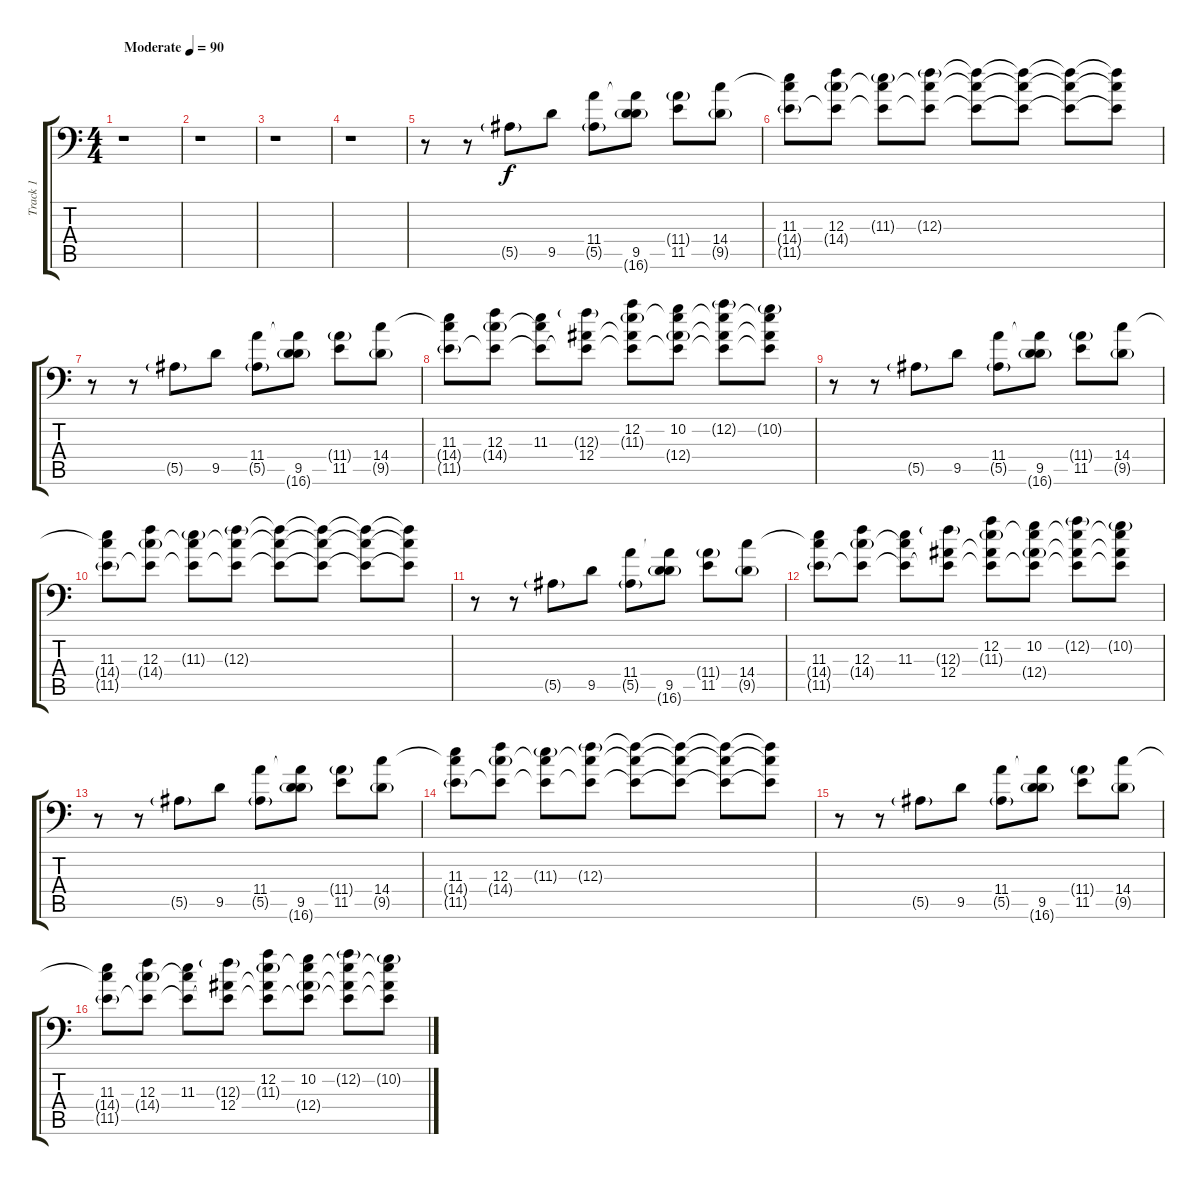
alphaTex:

\track ("Track 1" "Track 1") {instrument electricguitarjazz}
\staff {score tabs}
\tuning (D4 A3 F3 Bb2 F2 Bb1) {hide}
\ts (4 4)
\tempo (90 "Moderate")
\clef f4
\ks c
r.1{dy f instrument electricguitarjazz} |
r.1 |
r.1 |
r.1 |
r.8 r.8 5.5{g}.8 9.5.8 (11.4 5.5{g}).8 (11.4{t} 9.5 16.6{g}).8 (11.4{g} 11.5).8 (14.4 9.5{g}).8 |
(11.3 14.4{t} 11.5{g}).8 (12.3 14.4{g} 11.5{t}).8 (11.3{g} 14.4{t} 11.5{t}).8 (12.3{g} 14.4{t} 11.5{t}).8 (12.3{t} 14.4{t} 11.5{t}).8 (12.3{t} 14.4{t} 11.5{t}).8 (12.3{t} 14.4{t} 11.5{t}).8 (12.3{t} 14.4{t} 11.5{t}).8 |
r.8 r.8 5.5{g}.8 9.5.8 (11.4 5.5{g}).8 (11.4{t} 9.5 16.6{g}).8 (11.4{g} 11.5).8 (14.4 9.5{g}).8 |
(11.3 14.4{t} 11.5{g}).8 (12.3 14.4{g} 11.5{t}).8 (11.3 14.4{t} 11.5{t}).8 (12.3{g} 12.4 11.5{t}).8 (12.2 11.3{g} 12.4{t} 11.5{t}).8 (10.2 11.3{t} 12.4{g} 11.5{t}).8 (12.2{g} 11.3{t} 12.4{t} 11.5{t}).8 (10.2{g} 11.3{t} 12.4{t} 11.5{t}).8 |
r.8 r.8 5.5{g}.8 9.5.8 (11.4 5.5{g}).8 (11.4{t} 9.5 16.6{g}).8 (11.4{g} 11.5).8 (14.4 9.5{g}).8 |
(11.3 14.4{t} 11.5{g}).8 (12.3 14.4{g} 11.5{t}).8 (11.3{g} 14.4{t} 11.5{t}).8 (12.3{g} 14.4{t} 11.5{t}).8 (12.3{t} 14.4{t} 11.5{t}).8 (12.3{t} 14.4{t} 11.5{t}).8 (12.3{t} 14.4{t} 11.5{t}).8 (12.3{t} 14.4{t} 11.5{t}).8 |
r.8 r.8 5.5{g}.8 9.5.8 (11.4 5.5{g}).8 (11.4{t} 9.5 16.6{g}).8 (11.4{g} 11.5).8 (14.4 9.5{g}).8 |
(11.3 14.4{t} 11.5{g}).8 (12.3 14.4{g} 11.5{t}).8 (11.3 14.4{t} 11.5{t}).8 (12.3{g} 12.4 11.5{t}).8 (12.2 11.3{g} 12.4{t} 11.5{t}).8 (10.2 11.3{t} 12.4{g} 11.5{t}).8 (12.2{g} 11.3{t} 12.4{t} 11.5{t}).8 (10.2{g} 11.3{t} 12.4{t} 11.5{t}).8 |
r.8 r.8 5.5{g}.8 9.5.8 (11.4 5.5{g}).8 (11.4{t} 9.5 16.6{g}).8 (11.4{g} 11.5).8 (14.4 9.5{g}).8 |
(11.3 14.4{t} 11.5{g}).8 (12.3 14.4{g} 11.5{t}).8 (11.3{g} 14.4{t} 11.5{t}).8 (12.3{g} 14.4{t} 11.5{t}).8 (12.3{t} 14.4{t} 11.5{t}).8 (12.3{t} 14.4{t} 11.5{t}).8 (12.3{t} 14.4{t} 11.5{t}).8 (12.3{t} 14.4{t} 11.5{t}).8 |
r.8 r.8 5.5{g}.8 9.5.8 (11.4 5.5{g}).8 (11.4{t} 9.5 16.6{g}).8 (11.4{g} 11.5).8 (14.4 9.5{g}).8 |
(11.3 14.4{t} 11.5{g}).8 (12.3 14.4{g} 11.5{t}).8 (11.3 14.4{t} 11.5{t}).8 (12.3{g} 12.4 11.5{t}).8 (12.2 11.3{g} 12.4{t} 11.5{t}).8 (10.2 11.3{t} 12.4{g} 11.5{t}).8 (12.2{g} 11.3{t} 12.4{t} 11.5{t}).8 (10.2{g} 11.3{t} 12.4{t} 11.5{t}).8
